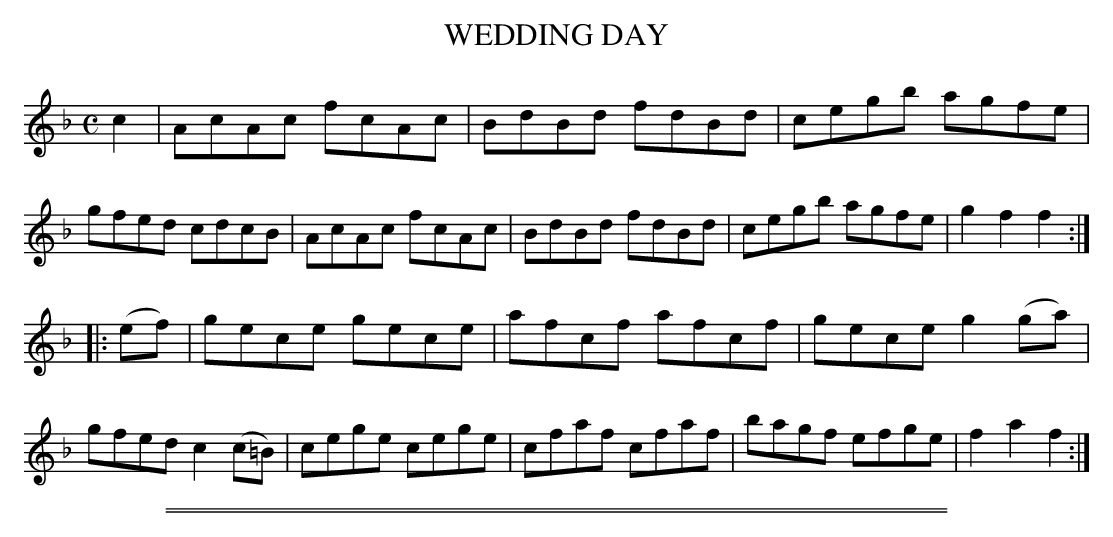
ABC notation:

X:1
T: WEDDING DAY
M: C
L: 1/8
K: F
c2 |\
AcAc fcAc | BdBd fdBd |\
cegb agfe | gfed cdcB |\
AcAc fcAc | BdBd fdBd |\
cegb agfe | g2f2 f2 :|
|: (ef) |\
gece gece | afcf afcf |\
gece g2(ga) | gfed c2(c=B) |\
cege cege | cfaf cfaf |\
bagf efge | f2a2 f2 :|
